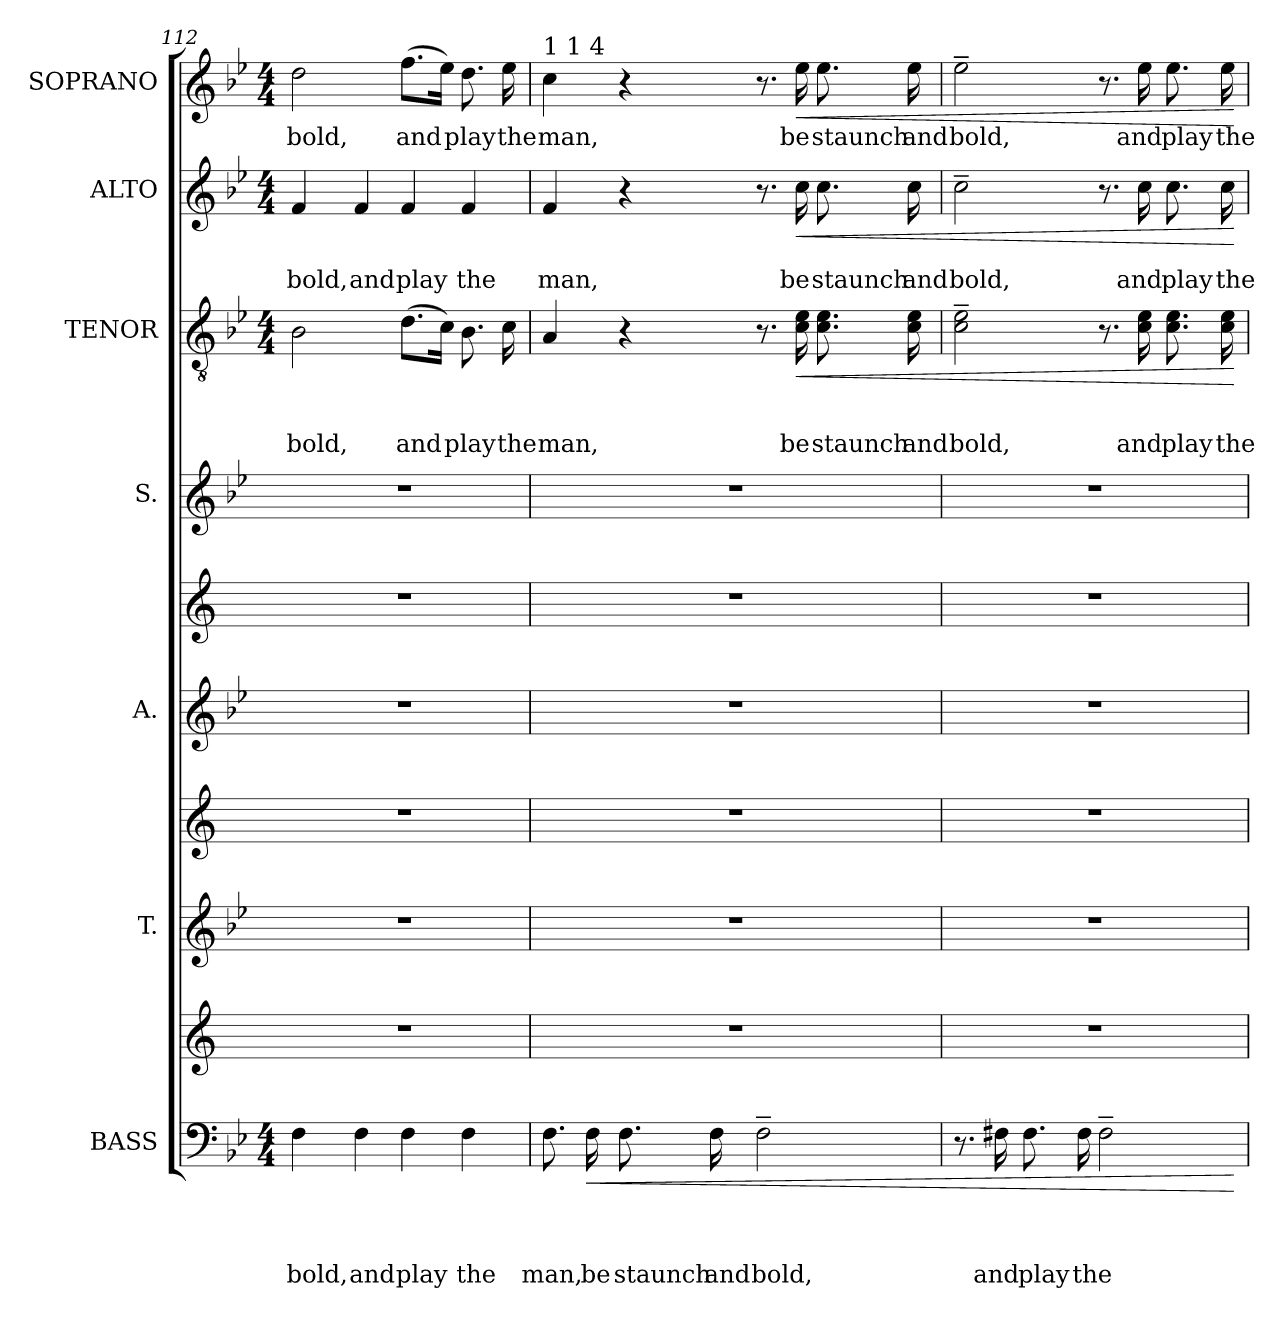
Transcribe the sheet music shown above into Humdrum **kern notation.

**kern	**text	**text	**text	**text	**dynam	**kern	**kern	**kern	**kern	**kern	**kern	**kern	**text	**text	**text	**dynam	**kern	**text	**text	**dynam	**kern	**text	**dynam
*part10	*part10	*part10	*part10	*part10	*part10	*part9	*part8	*part7	*part6	*part5	*part4	*part3	*part3	*part3	*part3	*part3	*part2	*part2	*part2	*part2	*part1	*part1	*part1
*staff10	*staff10	*staff10	*staff10	*staff10	*staff10	*staff9	*staff8	*staff7	*staff6	*staff5	*staff4	*staff3	*staff3	*staff3	*staff3	*staff3	*staff2	*staff2	*staff2	*staff2	*staff1	*staff1	*staff1
*I"BASS	*	*	*	*	*	*	*I"T.	*	*I"A.	*	*I"S.	*I"TENOR	*	*	*	*	*I"ALTO	*	*	*	*I"SOPRANO	*	*
*I'B.	*	*	*	*	*	*	*I'T.	*	*I'A.	*	*I'S.	*I'T.	*	*	*	*	*I'A.	*	*	*	*I'S.	*	*
*clefF4	*	*	*	*	*	*clefG2	*clefG2	*clefG2	*clefG2	*clefG2	*clefG2	*clefGv2	*	*	*	*	*clefG2	*	*	*	*clefG2	*	*
*	*	*	*	*	*	*ITrd1c2	*	*ITrd1c2	*	*ITrd1c2	*ITrd3c5	*	*	*	*	*	*	*	*	*	*	*	*
*k[b-e-]	*	*	*	*	*	*k[b-e-]	*k[b-e-]	*k[b-e-]	*k[b-e-]	*k[b-e-]	*k[b-]	*k[b-e-]	*	*	*	*	*k[b-e-]	*	*	*	*k[b-e-]	*	*
*B-:	*	*	*	*	*	*B-:	*B-:	*B-:	*B-:	*B-:	*F:	*B-:	*	*	*	*	*B-:	*	*	*	*B-:	*	*
*M4/4	*	*	*	*	*	*	*	*	*	*	*	*M4/4	*	*	*	*	*M4/4	*	*	*	*M4/4	*	*
=112	=112	=112	=112	=112	=112	=112	=112	=112	=112	=112	=112	=112	=112	=112	=112	=112	=112	=112	=112	=112	=112	=112	=112
!	!	!	!	!LO:LY:b	!	!	!	!	!	!	!	!	!	!	!LO:LY:b	!	!	!	!LO:LY:b	!	!	!LO:LY:b	!
4F\	.	.	.	bold,	.	1r	1r	1r	1r	1r	1r	2B-\	.	.	bold,	.	4f/	.	bold,	.	2dd\	bold,	.
!	!	!	!	!LO:LY:b	!	!	!	!	!	!	!	!	!	!	!	!	!	!	!LO:LY:b	!	!	!	!
4F\	.	.	.	and	.	.	.	.	.	.	.	.	.	.	.	.	4f/	.	and	.	.	.	.
!	!	!	!	!LO:LY:b	!	!	!	!	!	!	!	!	!	!	!LO:LY:b	!	!	!	!LO:LY:b	!	!	!LO:LY:b	!
4F\	.	.	.	play	.	.	.	.	.	.	.	(>8.d\L	.	.	and	.	4f/	.	play	.	(>8.ff\L	and	.
.	.	.	.	.	.	.	.	.	.	.	.	16c\Jk)	.	.	.	.	.	.	.	.	16ee-\Jk)	.	.
!	!	!	!	!LO:LY:b	!	!	!	!	!	!	!	!	!	!	!LO:LY:b	!	!	!	!LO:LY:b	!	!	!LO:LY:b	!
4F\	.	.	.	the	.	.	.	.	.	.	.	8.B-\	.	.	play	.	4f/	.	the	.	8.dd\	play	.
!	!	!	!	!	!	!	!	!	!	!	!	!	!	!	!LO:LY:b	!	!	!	!	!	!	!LO:LY:b	!
.	.	.	.	.	.	.	.	.	.	.	.	16c\	.	.	the	.	.	.	.	.	16ee-\	the	.
!!LO:LB:g=z
=113	=113	=113	=113	=113	=113	=113	=113	=113	=113	=113	=113	=113	=113	=113	=113	=113	=113	=113	=113	=113	=113	=113	=113
!	!	!	!	!	!	!	!	!	!	!	!	!	!	!	!	!	!	!	!	!	!LO:TX:a:t=1 1 4	!	!
!	!	!	!	!LO:LY:b	!	!	!	!	!	!	!	!	!	!	!LO:LY:b	!	!	!	!LO:LY:b	!	!	!LO:LY:b	!
8.F\	.	.	.	man,	.	1r	1r	1r	1r	1r	1r	4A/	.	.	man,	.	4f/	.	man,	.	4cc\	man,	.
!	!	!	!	!LO:LY:b	!LO:HP:b	!	!	!	!	!	!	!	!	!	!	!	!	!	!	!	!	!	!
16F\	.	.	.	be	<	.	.	.	.	.	.	.	.	.	.	.	.	.	.	.	.	.	.
!	!	!	!	!LO:LY:b	!	!	!	!	!	!	!	!	!	!	!	!	!	!	!	!	!	!	!
8.F\	.	.	.	staunch	.	.	.	.	.	.	.	4r	.	.	.	.	4r	.	.	.	4r	.	.
!	!	!	!	!LO:LY:b	!	!	!	!	!	!	!	!	!	!	!	!	!	!	!	!	!	!	!
16F\	.	.	.	and	.	.	.	.	.	.	.	.	.	.	.	.	.	.	.	.	.	.	.
!	!	!	!	!LO:LY:b	!	!	!	!	!	!	!	!	!	!	!	!	!	!	!	!	!	!	!
2F~>\	.	.	.	bold,	.	.	.	.	.	.	.	8.r	.	.	.	.	8.r	.	.	.	8.r	.	.
!	!	!	!	!	!	!	!	!	!	!	!	!	!	!	!LO:LY:b	!LO:HP:b	!	!	!LO:LY:b	!LO:HP:b	!	!LO:LY:b	!LO:HP:b
.	.	.	.	.	.	.	.	.	.	.	.	16c\ 16e-\	.	.	be	<	16cc\	.	be	<	16ee-\	be	<
!	!	!	!	!	!	!	!	!	!	!	!	!	!	!	!LO:LY:b	!	!	!	!LO:LY:b	!	!	!LO:LY:b	!
.	.	.	.	.	.	.	.	.	.	.	.	8.c\ 8.e-\	.	.	staunch	.	8.cc\	.	staunch	.	8.ee-\	staunch	.
!	!	!	!	!	!	!	!	!	!	!	!	!	!	!	!LO:LY:b	!	!	!	!LO:LY:b	!	!	!LO:LY:b	!
.	.	.	.	.	.	.	.	.	.	.	.	16c\ 16e-\	.	.	and	.	16cc\	.	and	.	16ee-\	and	.
=114	=114	=114	=114	=114	=114	=114	=114	=114	=114	=114	=114	=114	=114	=114	=114	=114	=114	=114	=114	=114	=114	=114	=114
!	!	!	!	!	!	!	!	!	!	!	!	!	!	!	!LO:LY:b	!	!	!	!LO:LY:b	!	!	!LO:LY:b	!
8.r	.	.	.	.	.	1r	1r	1r	1r	1r	1r	2c\~> 2e-\~>	.	.	bold,	.	2cc~>\	.	bold,	.	2ee-~>\	bold,	.
!	!	!	!	!LO:LY:b	!	!	!	!	!	!	!	!	!	!	!	!	!	!	!	!	!	!	!
16F#X\	.	.	.	and	.	.	.	.	.	.	.	.	.	.	.	.	.	.	.	.	.	.	.
!	!	!	!	!LO:LY:b	!	!	!	!	!	!	!	!	!	!	!	!	!	!	!	!	!	!	!
8.F#\	.	.	.	play	.	.	.	.	.	.	.	.	.	.	.	.	.	.	.	.	.	.	.
!	!	!	!	!LO:LY:b	!	!	!	!	!	!	!	!	!	!	!	!	!	!	!	!	!	!	!
16F#\	.	.	.	the	.	.	.	.	.	.	.	.	.	.	.	.	.	.	.	.	.	.	.
2F#~>\	.	.	.	.	.	.	.	.	.	.	.	8.r	.	.	.	.	8.r	.	.	.	8.r	.	.
!	!	!	!	!	!	!	!	!	!	!	!	!	!	!	!LO:LY:b	!	!	!	!LO:LY:b	!	!	!LO:LY:b	!
.	.	.	.	.	.	.	.	.	.	.	.	16c\ 16e-\	.	.	and	.	16cc\	.	and	.	16ee-\	and	.
!	!	!	!	!	!	!	!	!	!	!	!	!	!	!	!LO:LY:b	!	!	!	!LO:LY:b	!	!	!LO:LY:b	!
.	.	.	.	.	.	.	.	.	.	.	.	8.c\ 8.e-\	.	.	play	.	8.cc\	.	play	.	8.ee-\	play	.
!	!	!	!	!	!	!	!	!	!	!	!	!	!	!	!LO:LY:b	!	!	!	!LO:LY:b	!	!	!LO:LY:b	!
.	.	.	.	.	.	.	.	.	.	.	.	16c\ 16e-\	.	.	the	.	16cc\	.	the	.	16ee-\	the	.
.	.	.	.	.	[	.	.	.	.	.	.	.	.	.	.	[	.	.	.	[	.	.	[
=	=	=	=	=	=	=	=	=	=	=	=	=	=	=	=	=	=	=	=	=	=	=	=
*-	*-	*-	*-	*-	*-	*-	*-	*-	*-	*-	*-	*-	*-	*-	*-	*-	*-	*-	*-	*-	*-	*-	*-
